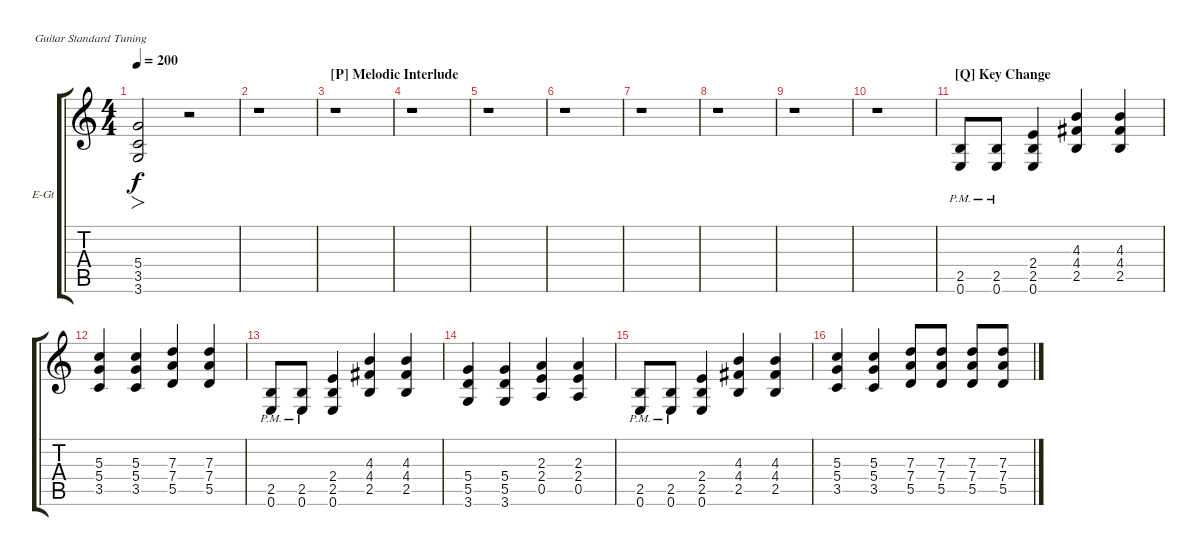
\defaultSystemsLayout 4
\bracketExtendMode groupsimilarinstruments
\firstSystemTrackNameOrientation horizontal
\otherSystemsTrackNameOrientation horizontal
\track ("EADGBE/Standard tuning" "E-Gt") {mute instrument distortionguitar}
\staff {score tabs}
\tuning (E4 B3 G3 D3 A2 E2)
\ts (4 4)
\tempo 200
\clef g2
\scale
0.333333
\ks c
(3.6{t} 3.5{t} 5.4{t}).2{fo dy f} r.2 |
\scale
0.333333 r.1 |
\section ("P" "Melodic Interlude")
\scale
0.333333 r.1 |
\scale
0.333333 r.1 |
\scale
0.333333 r.1 |
\scale
0.333333 r.1 |
\scale
0.333333 r.1 |
\scale
0.333333 r.1 |
\scale
0.333333 r.1 |
\scale
0.333333 r.1 |
\section ("Q" "Key Change")
\scale
0.333333 (2.5{pm} 0.6{pm}).8 (2.5{pm} 0.6{pm}).8 (2.5 2.4 0.6).4 (2.5 4.4 4.3).4 (2.5 4.4 4.3).4 |
\scale
0.333333 (3.5 5.4 5.3).4 (3.5 5.4 5.3).4 (7.4 7.3 5.5).4 (7.4 7.3 5.5).4 |
\scale
0.333333 (2.5{pm} 0.6{pm}).8 (2.5{pm} 0.6{pm}).8 (2.5 2.4 0.6).4 (2.5 4.4 4.3).4 (2.5 4.4 4.3).4 |
\scale
0.333333 (3.6 5.4 5.5).4 (3.6 5.4 5.5).4 (0.5 2.4 2.3).4 (2.3 2.4 0.5).4 |
\scale
0.333333 (2.5{pm} 0.6{pm}).8 (2.5{pm} 0.6{pm}).8 (2.5 2.4 0.6).4 (2.5 4.4 4.3).4 (2.5 4.4 4.3).4 |
\scale
0.333333 (3.5 5.4 5.3).4 (3.5 5.4 5.3).4 (5.5 7.4 7.3).8 (7.4 5.5 7.3).8 (5.5 7.4 7.3).8 (7.4 5.5 7.3).8
